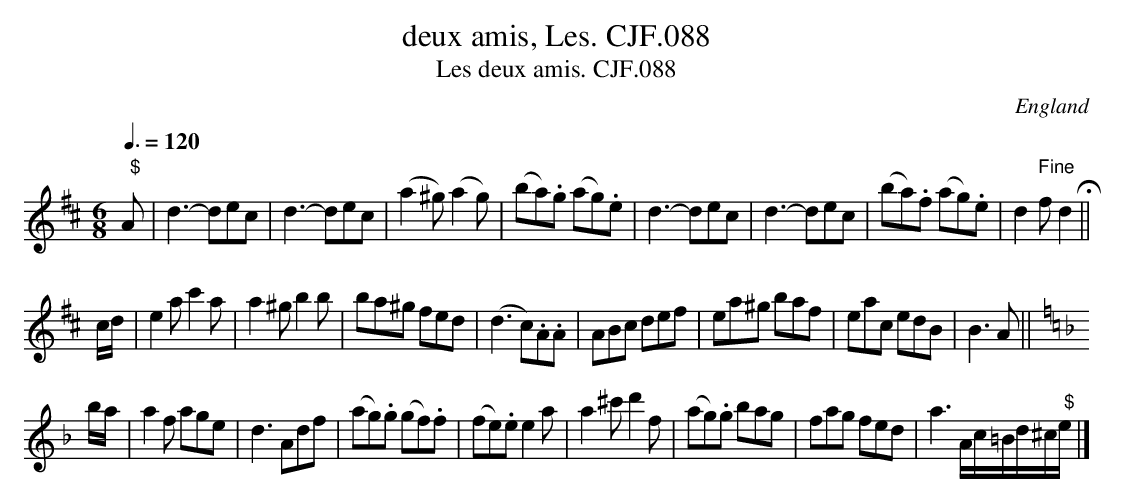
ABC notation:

X:1
T:deux amis, Les. CJF.088
T:Les deux amis. CJF.088
L:1/8
M:6/8
O:England
Q:3/8=120
K:D
"  $"A|d3- dec|d3- dec|(a2^g )(a2g)|(ba).g (ag).e|\
d3- dec|d3- dec|(ba).f (ag).e|d2" Fine"f d2H||!
c/d/|e2a c'2a|a2^g b2b|ba^g fed|(d3 c).A.A|\
ABc def|ea^g baf|eac edB|B3 A||!
K:F
b/a/|a2f age|d3 Adf|(ag).g (gf).f|(fe).e e2a|\
a2^c' d'2f|(ag).g bag|fag fed|a3 A/c/=B/d/^c/" $"e/|]
